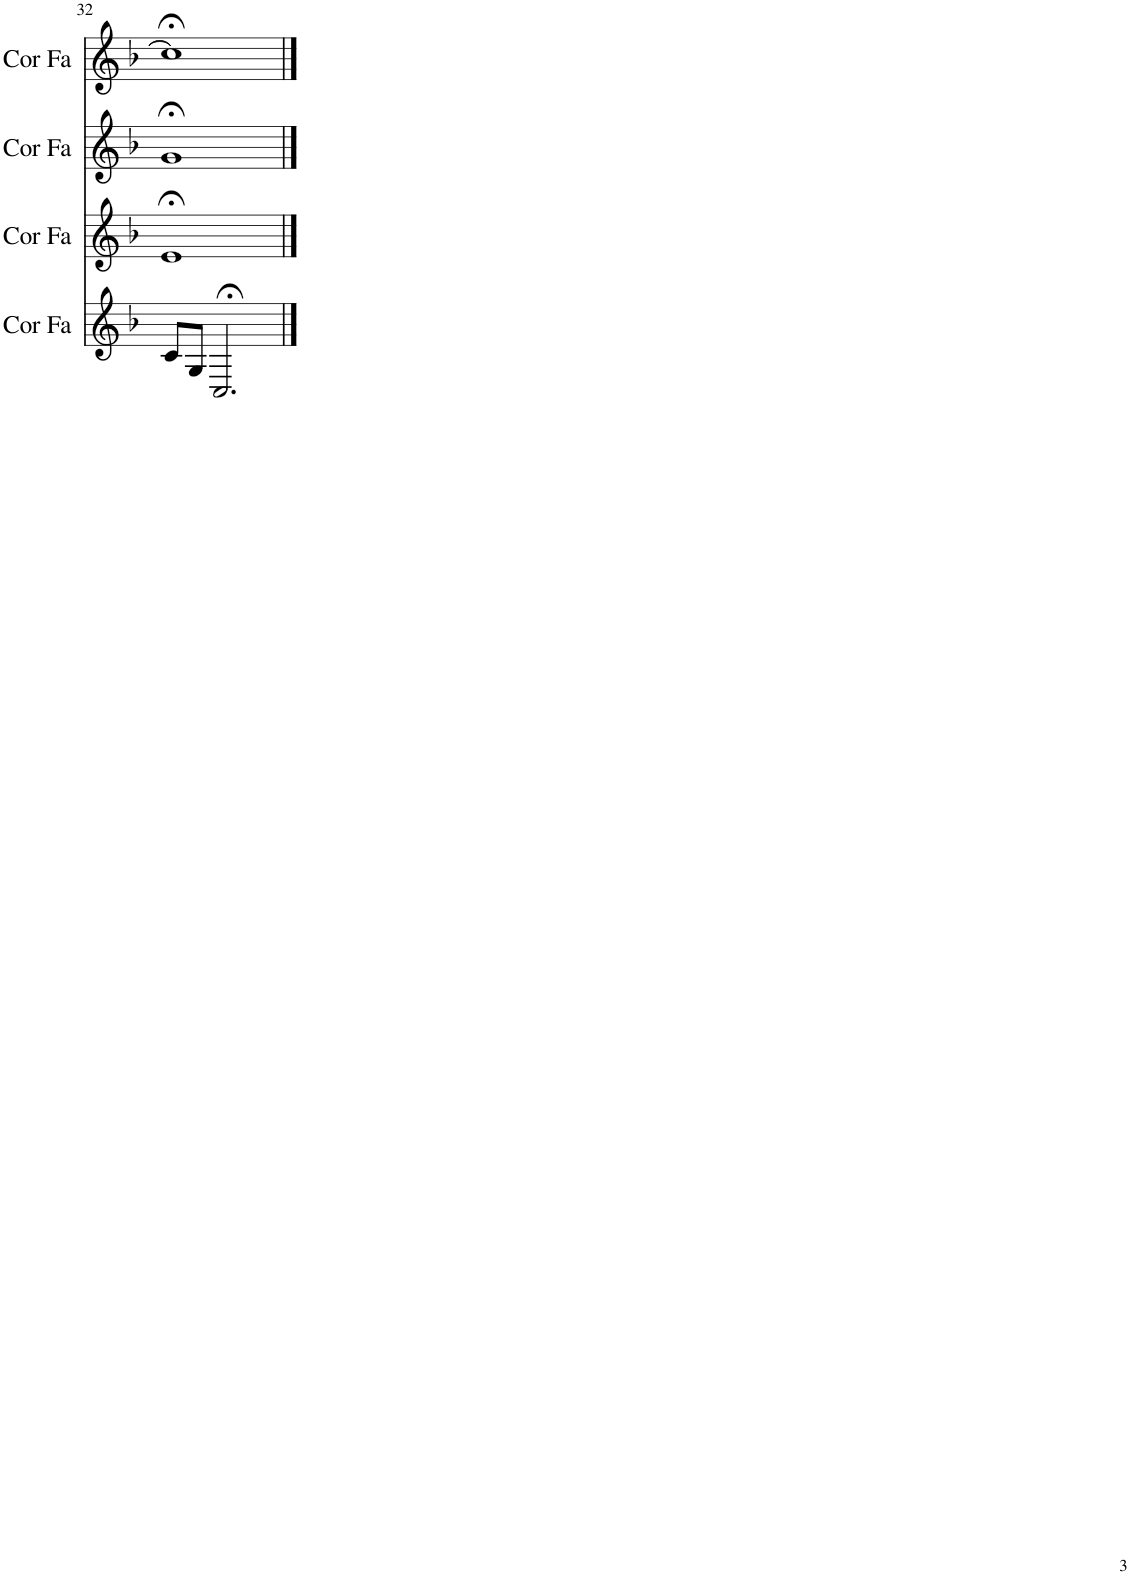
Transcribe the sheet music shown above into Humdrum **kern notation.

**kern	**kern	**kern	**kern
*part4	*part3	*part2	*part1
*staff4	*staff3	*staff2	*staff1
*I"Cor en Fa	*I"Cor en Fa	*I"Cor en Fa	*I"Cor en Fa
*I'Cor Fa	*I'Cor Fa	*I'Cor Fa	*I'Cor Fa
!!LO:PB:g=z
*clefG2	*clefG2	*clefG2	*clefG2
*Trd4c7	*Trd4c7	*Trd4c7	*Trd4c7
*k[b-]	*k[b-]	*k[b-]	*k[b-]
*M4/4	*M4/4	*M4/4	*M4/4
=32	=32	=32	=32
8c/L	1e;<	1g;<	1cc;<]
8G/J	.	.	.
2.C;</	.	.	.
==	==	==	==
*-	*-	*-	*-
